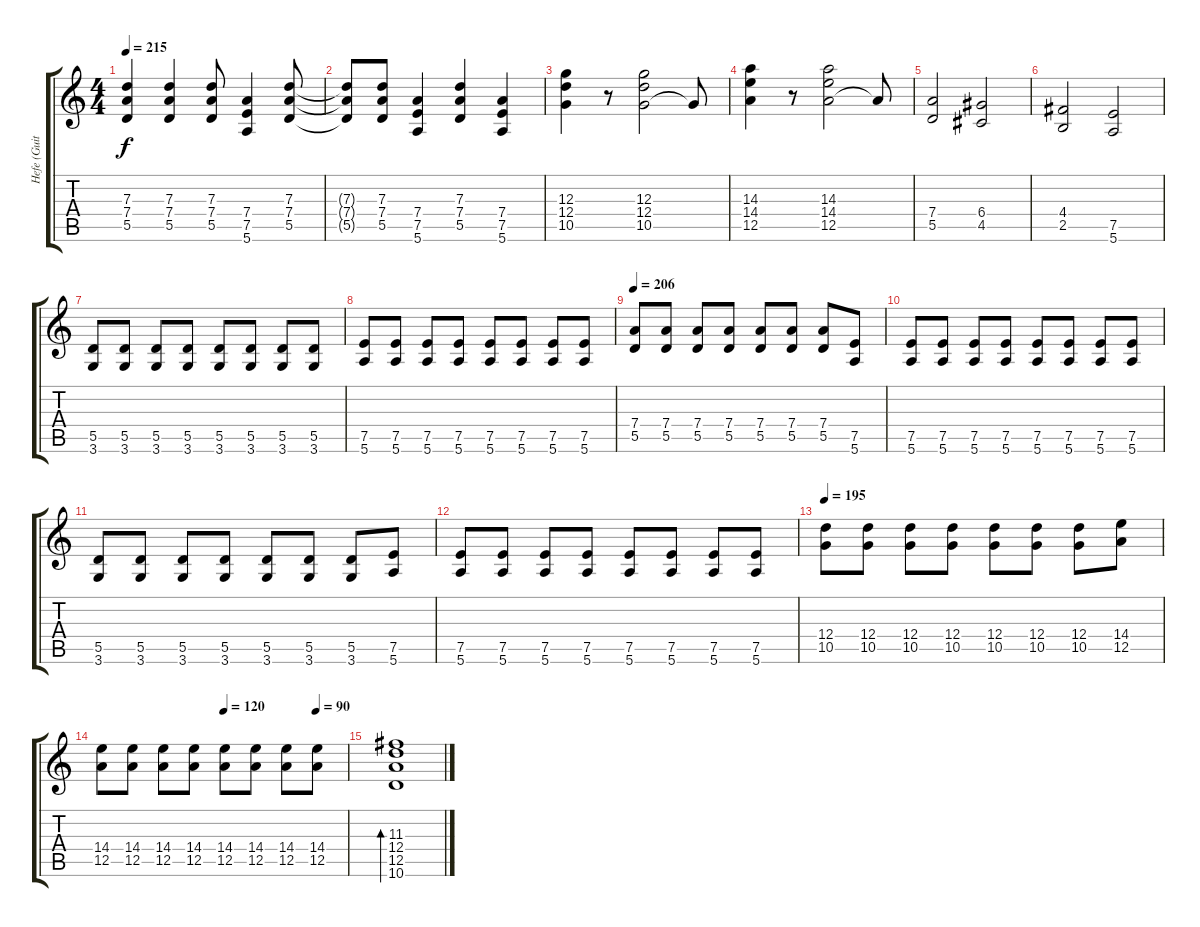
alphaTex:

\track ("Hefe (Guitar)" "Hefe (Guit") {instrument distortionguitar}
\staff {score tabs}
\tuning (E4 B3 G3 D3 A2 E2) {hide}
\ts (4 4)
\tempo 215
\clef g2
\ks c
(7.3 7.4 5.5).4{dy f} (7.3 7.4 5.5).4 (7.3 7.4 5.5).8 (7.4 7.5 5.6).4 (7.3 7.4 5.5).8 |
(7.3{t} 7.4{t} 5.5{t}).8 (7.3 7.4 5.5).8 (7.4 7.5 5.6).4 (7.3 7.4 5.5).4 (7.4 7.5 5.6).4 |
(12.3 12.4 10.5).4 r.8 (12.3 12.4 10.5).2 10.5{t}.8 |
(14.3 14.4 12.5).4 r.8 (14.3 14.4 12.5).2 12.5{t}.8 |
(7.4 5.5).2 (6.4 4.5).2 |
(4.4 2.5).2 (7.5 5.6).2 |
(5.5 3.6).8 (5.5 3.6).8 (5.5 3.6).8 (5.5 3.6).8 (5.5 3.6).8 (5.5 3.6).8 (5.5 3.6).8 (5.5 3.6).8 |
(7.5 5.6).8 (7.5 5.6).8 (7.5 5.6).8 (7.5 5.6).8 (7.5 5.6).8 (7.5 5.6).8 (7.5 5.6).8 (7.5 5.6).8 |
\tempo 206
(7.4 5.5).8 (7.4 5.5).8 (7.4 5.5).8 (7.4 5.5).8 (7.4 5.5).8 (7.4 5.5).8 (7.4 5.5).8 (7.5 5.6).8 |
(7.5 5.6).8 (7.5 5.6).8 (7.5 5.6).8 (7.5 5.6).8 (7.5 5.6).8 (7.5 5.6).8 (7.5 5.6).8 (7.5 5.6).8 |
(5.5 3.6).8 (5.5 3.6).8 (5.5 3.6).8 (5.5 3.6).8 (5.5 3.6).8 (5.5 3.6).8 (5.5 3.6).8 (7.5 5.6).8 |
(7.5 5.6).8 (7.5 5.6).8 (7.5 5.6).8 (7.5 5.6).8 (7.5 5.6).8 (7.5 5.6).8 (7.5 5.6).8 (7.5 5.6).8 |
\tempo 195
(12.4 10.5).8 (12.4 10.5).8 (12.4 10.5).8 (12.4 10.5).8 (12.4 10.5).8 (12.4 10.5).8 (12.4 10.5).8 (14.4 12.5).8 |
\tempo (120 0.5)
\tempo (90 0.875)
(14.4 12.5).8 (14.4 12.5).8 (14.4 12.5).8 (14.4 12.5).8 (14.4 12.5).8 (14.4 12.5).8 (14.4 12.5).8 (14.4 12.5).8 |
(11.3 12.4 12.5 10.6).1{bd 480}
